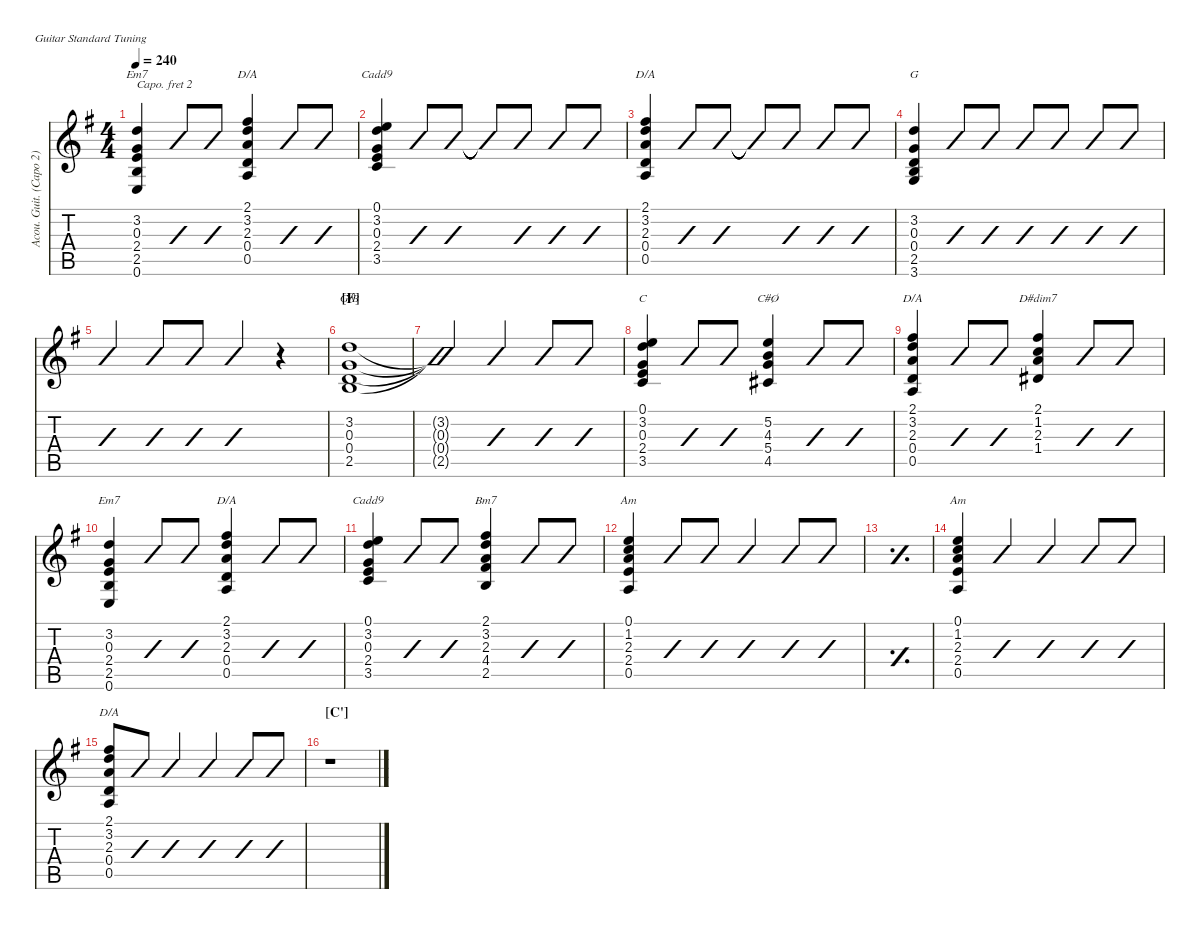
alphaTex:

\defaultSystemsLayout 4
\hideDynamics
\bracketExtendMode nobrackets
\otherSystemsTrackNameOrientation horizontal
\track ("Acou. Guit. (Capo 2)" "Acou. Guit. (Capo 2)") {defaultSystemsLayout 4 instrument acousticguitarsteel}
\staff {score tabs}
\capo 2
\tuning (E4 B3 G3 D3 A2 E2)
\displaytranspose 10
\chord ("Cadd9" 0 3 0 2 3 x) {showdiagram false showfingering false}
\chord ("D/A" 2 3 2 0 0 x) {showdiagram false showfingering false barre 2}
\chord ("Em7" x 3 0 2 2 0) {showdiagram false showfingering false}
\chord ("Bm7" 2 3 2 4 2 x) {showdiagram false showfingering false barre (2 2)}
\chord ("G/B" x 3 0 0 2 3) {showdiagram false showfingering false}
\chord ("G" x 3 0 0 2 3) {showdiagram false showfingering false}
\chord ("D#dim7" 2 1 2 1 x x) {showdiagram false showfingering false barre 1}
\chord ("C" 0 1 0 2 3 x) {showdiagram false showfingering false}
\chord ("C#Ø" x 5 4 5 4 x) {showdiagram false showfingering false barre 4}
\chord ("Cadd9" 0 1 0 2 3 x) {showdiagram false showfingering false}
\chord ("Am" 0 1 2 2 0 x) {showdiagram false showfingering false}
\ts (4 4)
\tempo 240
\clef g2
\scale
0.953842
\ks g
(3.2{acc forcenatural} 0.3{acc forcenatural} 2.4{acc forcenatural} 2.5{acc forcenatural} 0.6{acc forcenatural}).4{ch "Em7" dy f beam Up} (3.2{acc forcenatural} 0.3{acc forcenatural} 2.4{acc forcenatural} 2.5{acc forcenatural} 0.6{acc forcenatural}).8{slashed beam Up} (3.2{acc forcenatural} 0.3{acc forcenatural} 2.4{acc forcenatural} 2.5{acc forcenatural} 0.6{acc forcenatural}).8{slashed beam Up} (3.2{acc forcenatural} 2.3{acc forcenatural} 0.4{acc forcenatural} 0.5{acc forcenatural} 2.1{acc #}).4{ch "D/A" beam Up} (3.2{acc forcenatural} 2.3{acc forcenatural} 0.4{acc forcenatural} 0.5{acc forcenatural} 2.1{acc #}).8{slashed beam Up} (3.2{acc forcenatural} 2.3{acc forcenatural} 0.4{acc forcenatural} 0.5{acc forcenatural} 2.1{acc #}).8{slashed beam Up} |
\scale
1.13405 (0.1{acc forcenatural} 3.2{acc forcenatural} 0.3{acc forcenatural} 3.5{acc forcenatural} 2.4{acc forcenatural}).4{ch "Cadd9" beam Up} (0.1{acc forcenatural} 3.2{acc forcenatural} 0.3{acc forcenatural} 3.5{acc forcenatural} 2.4{acc forcenatural}).8{slashed beam Up} (0.1{acc forcenatural} 3.2{acc forcenatural} 0.3{acc forcenatural} 3.5{acc forcenatural} 2.4{acc forcenatural}).8{slashed beam Up} (0.1{t acc forcenatural} 3.2{t acc forcenatural} 0.3{t acc forcenatural} 3.5{t acc forcenatural} 2.4{t acc forcenatural}).8{slashed beam Up} (0.1{acc forcenatural} 3.2{acc forcenatural} 0.3{acc forcenatural} 3.5{acc forcenatural} 2.4{acc forcenatural}).8{slashed beam Up} (0.1{acc forcenatural} 3.2{acc forcenatural} 0.3{acc forcenatural} 3.5{acc forcenatural} 2.4{acc forcenatural}).8{slashed beam Up} (0.1{acc forcenatural} 3.2{acc forcenatural} 0.3{acc forcenatural} 3.5{acc forcenatural} 2.4{acc forcenatural}).8{slashed beam Up} |
\scale
0.949421 (3.2{acc forcenatural} 2.3{acc forcenatural} 0.4{acc forcenatural} 0.5{acc forcenatural} 2.1{acc #}).4{ch "D/A" beam Up} (3.2{acc forcenatural} 2.3{acc forcenatural} 0.4{acc forcenatural} 0.5{acc forcenatural} 2.1{acc #}).8{slashed beam Up} (3.2{acc forcenatural} 2.3{acc forcenatural} 0.4{acc forcenatural} 0.5{acc forcenatural} 2.1{acc #}).8{slashed beam Up} (3.2{t acc forcenatural} 2.3{t acc forcenatural} 0.4{t acc forcenatural} 0.5{t acc forcenatural} 2.1{t acc #}).8{slashed beam Up} (3.2{acc forcenatural} 2.3{acc forcenatural} 0.4{acc forcenatural} 0.5{acc forcenatural} 2.1{acc #}).8{slashed beam Up} (3.2{acc forcenatural} 2.3{acc forcenatural} 0.4{acc forcenatural} 0.5{acc forcenatural} 2.1{acc #}).8{slashed beam Up} (3.2{acc forcenatural} 2.3{acc forcenatural} 0.4{acc forcenatural} 0.5{acc forcenatural} 2.1{acc #}).8{slashed beam Up} |
\scale
0.949421 (3.2{acc forcenatural} 0.3{acc forcenatural} 0.4{acc forcenatural} 2.5{acc forcenatural} 3.6{acc forcenatural}).4{ch "G" beam Up} (3.2{acc forcenatural} 0.3{acc forcenatural} 0.4{acc forcenatural} 2.5{acc forcenatural} 3.6{acc forcenatural}).8{slashed beam Up} (3.2{acc forcenatural} 0.3{acc forcenatural} 0.4{acc forcenatural} 2.5{acc forcenatural} 3.6{acc forcenatural}).8{slashed beam Up} (3.2{acc forcenatural} 0.3{acc forcenatural} 0.4{acc forcenatural} 2.5{acc forcenatural} 3.6{acc forcenatural}).8{slashed beam Up} (3.2{acc forcenatural} 0.3{acc forcenatural} 0.4{acc forcenatural} 2.5{acc forcenatural} 3.6{acc forcenatural}).8{slashed beam Up} (3.2{acc forcenatural} 0.3{acc forcenatural} 0.4{acc forcenatural} 2.5{acc forcenatural} 3.6{acc forcenatural}).8{slashed beam Up} (3.2{acc forcenatural} 0.3{acc forcenatural} 0.4{acc forcenatural} 2.5{acc forcenatural} 3.6{acc forcenatural}).8{slashed beam Up} |
\scale
0.967105 (3.2{acc forcenatural} 0.3{acc forcenatural} 0.4{acc forcenatural} 2.5{acc forcenatural} 3.6{acc forcenatural}).4{slashed beam Up} (3.2{acc forcenatural} 0.3{acc forcenatural} 0.4{acc forcenatural} 2.5{acc forcenatural} 3.6{acc forcenatural}).8{slashed beam Up} (3.2{acc forcenatural} 0.3{acc forcenatural} 0.4{acc forcenatural} 2.5{acc forcenatural} 3.6{acc forcenatural}).8{slashed beam Up} (3.2{st acc forcenatural} 0.3{st acc forcenatural} 0.4{st acc forcenatural} 2.5{st acc forcenatural} 3.6{st acc forcenatural}).4{slashed beam Up} r.4{beam Up} |
\section ("F" "")
\scale
1.13847 (3.2{acc forcenatural} 0.3{acc forcenatural} 0.4{acc forcenatural} 2.5{acc forcenatural}).1{ch "G/B" beam Up} |
\scale
0.953842 (0.4{t acc forcenatural} 0.3{t acc forcenatural} 3.2{t acc forcenatural} 2.5{t acc forcenatural}).2{slashed beam Up} (2.5{acc forcenatural} 0.4{acc forcenatural} 0.3{acc forcenatural} 3.2{acc forcenatural}).4{slashed beam Up} (2.5{acc forcenatural} 0.4{acc forcenatural} 0.3{acc forcenatural} 3.2{acc forcenatural}).8{slashed beam Up} (2.5{acc forcenatural} 0.4{acc forcenatural} 0.3{acc forcenatural} 3.2{acc forcenatural}).8{slashed beam Up} |
\scale
0.953842 (3.2{acc forcenatural} 0.3{acc forcenatural} 2.4{acc forcenatural} 3.5{acc forcenatural} 0.1{acc forcenatural}).4{ch "C" beam Up} (3.2{acc forcenatural} 0.3{acc forcenatural} 2.4{acc forcenatural} 3.5{acc forcenatural} 0.1{acc forcenatural}).8{slashed beam Up} (3.2{acc forcenatural} 0.3{acc forcenatural} 2.4{acc forcenatural} 3.5{acc forcenatural} 0.1{acc forcenatural}).8{slashed beam Up} (5.2{acc forcenatural} 4.3{acc forcenatural} 5.4{acc forcenatural} 4.5{acc #}).4{ch "C#Ø" beam Up} (5.2{acc forcenatural} 4.3{acc forcenatural} 5.4{acc forcenatural} 4.5{acc #}).8{slashed beam Up} (5.2{acc forcenatural} 4.3{acc forcenatural} 5.4{acc forcenatural} 4.5{acc #}).8{slashed beam Up} |
\scale
0.953842 (2.1{acc #} 3.2{acc forcenatural} 2.3{acc forcenatural} 0.4{acc forcenatural} 0.5{acc forcenatural}).4{ch "D/A" beam Up} (2.1{acc #} 3.2{acc forcenatural} 2.3{acc forcenatural} 0.4{acc forcenatural} 0.5{acc forcenatural}).8{slashed beam Up} (2.1{acc #} 3.2{acc forcenatural} 2.3{acc forcenatural} 0.4{acc forcenatural} 0.5{acc forcenatural}).8{slashed beam Up} (2.1{acc #} 1.2{acc forcenatural} 2.3{acc forcenatural} 1.4{acc #}).4{ch "D#dim7" beam Up} (2.1{acc #} 1.2{acc forcenatural} 2.3{acc forcenatural} 1.4{acc #}).8{slashed beam Up} (2.1{acc #} 1.2{acc forcenatural} 2.3{acc forcenatural} 1.4{acc #}).8{slashed beam Up} |
\scale
1.13847 (3.2{acc forcenatural} 2.4{acc forcenatural} 0.3{acc forcenatural} 2.5{acc forcenatural} 0.6{acc forcenatural}).4{ch "Em7" beam Up} (3.2{acc forcenatural} 2.4{acc forcenatural} 0.3{acc forcenatural} 2.5{acc forcenatural} 0.6{acc forcenatural}).8{slashed beam Up} (3.2{acc forcenatural} 2.4{acc forcenatural} 0.3{acc forcenatural} 2.5{acc forcenatural} 0.6{acc forcenatural}).8{slashed beam Up} (2.1{acc #} 3.2{acc forcenatural} 2.3{acc forcenatural} 0.4{acc forcenatural} 0.5{acc forcenatural}).4{ch "D/A" beam Up} (2.1{acc #} 3.2{acc forcenatural} 2.3{acc forcenatural} 0.4{acc forcenatural} 0.5{acc forcenatural}).8{slashed beam Up} (2.1{acc #} 3.2{acc forcenatural} 2.3{acc forcenatural} 0.4{acc forcenatural} 0.5{acc forcenatural}).8{slashed beam Up} |
\scale
0.953842 (3.2{acc forcenatural} 0.3{acc forcenatural} 2.4{acc forcenatural} 3.5{acc forcenatural} 0.1{acc forcenatural}).4{ch "Cadd9" beam Up} (3.2{acc forcenatural} 0.3{acc forcenatural} 2.4{acc forcenatural} 3.5{acc forcenatural} 0.1{acc forcenatural}).8{slashed beam Up} (3.2{acc forcenatural} 0.3{acc forcenatural} 2.4{acc forcenatural} 3.5{acc forcenatural} 0.1{acc forcenatural}).8{slashed beam Up} (2.1{acc #} 3.2{acc forcenatural} 2.3{acc forcenatural} 4.4{acc #} 2.5{acc forcenatural}).4{ch "Bm7" beam Up} (2.1{acc #} 3.2{acc forcenatural} 2.3{acc forcenatural} 4.4{acc #} 2.5{acc forcenatural}).8{slashed beam Up} (2.1{acc #} 3.2{acc forcenatural} 2.3{acc forcenatural} 4.4{acc #} 2.5{acc forcenatural}).8{slashed beam Up} |
\scale
0.953842 (0.1{acc forcenatural} 1.2{acc forcenatural} 2.3{acc forcenatural} 2.4{acc forcenatural} 0.5{acc forcenatural}).4{ch "Am" beam Up} (0.1{acc forcenatural} 1.2{acc forcenatural} 2.3{acc forcenatural} 2.4{acc forcenatural} 0.5{acc forcenatural}).8{slashed beam Up} (0.1{acc forcenatural} 1.2{acc forcenatural} 2.3{acc forcenatural} 2.4{acc forcenatural} 0.5{acc forcenatural}).8{slashed beam Up} (0.1{acc forcenatural} 1.2{acc forcenatural} 2.3{acc forcenatural} 2.4{acc forcenatural} 0.5{acc forcenatural}).4{slashed beam Up} (0.1{acc forcenatural} 1.2{acc forcenatural} 2.3{acc forcenatural} 2.4{acc forcenatural} 0.5{acc forcenatural}).8{slashed beam Up} (0.1{acc forcenatural} 1.2{acc forcenatural} 2.3{acc forcenatural} 2.4{acc forcenatural} 0.5{acc forcenatural}).8{slashed beam Up} |
\simile simple
\scale
0.953842 |
\simile none
\scale
1.04446 (0.1{acc forcenatural} 1.2{acc forcenatural} 2.3{acc forcenatural} 2.4{acc forcenatural} 0.5{acc forcenatural}).4{ch "Am" beam Up} (0.1{acc forcenatural} 1.2{acc forcenatural} 2.3{acc forcenatural} 2.4{acc forcenatural} 0.5{acc forcenatural}).4{slashed beam Up} (0.1{acc forcenatural} 1.2{acc forcenatural} 2.3{acc forcenatural} 2.4{acc forcenatural} 0.5{acc forcenatural}).4{slashed beam Up} (0.1{acc forcenatural} 1.2{acc forcenatural} 2.3{acc forcenatural} 2.4{acc forcenatural} 0.5{acc forcenatural}).8{slashed beam Up} (0.1{acc forcenatural} 1.2{acc forcenatural} 2.3{acc forcenatural} 2.4{acc forcenatural} 0.5{acc forcenatural}).8{slashed beam Up} |
\scale
0.955537 (3.2{acc forcenatural} 2.1{acc #} 2.3{acc forcenatural} 0.4{acc forcenatural} 0.5{acc forcenatural}).8{ch "D/A" beam Up} (3.2{acc forcenatural} 2.1{acc #} 2.3{acc forcenatural} 0.4{acc forcenatural} 0.5{acc forcenatural}).8{slashed beam Up} (3.2{acc forcenatural} 2.1{acc #} 2.3{acc forcenatural} 0.4{acc forcenatural} 0.5{acc forcenatural}).4{slashed beam Up} (3.2{acc forcenatural} 2.1{acc #} 2.3{acc forcenatural} 0.4{acc forcenatural} 0.5{acc forcenatural}).4{slashed beam Up} (3.2{acc forcenatural} 2.1{acc #} 2.3{acc forcenatural} 0.4{acc forcenatural} 0.5{acc forcenatural}).8{slashed beam Up} (3.2{acc forcenatural} 2.1{acc #} 2.3{acc forcenatural} 0.4{acc forcenatural} 0.5{acc forcenatural}).8{slashed beam Up} |
\section ("C'" "")
\scale
0.949421 r.1{beam Down}
